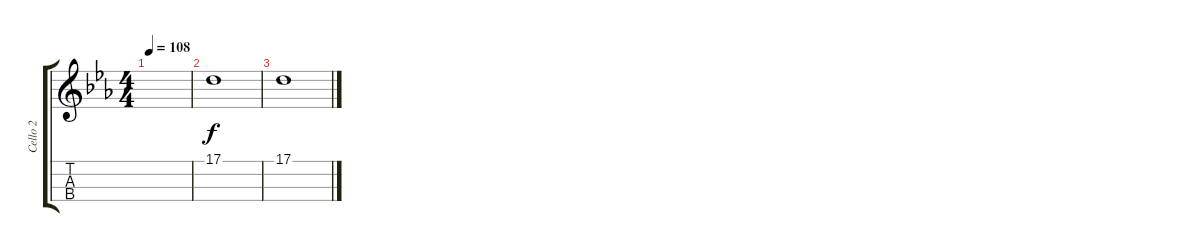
\track ("Cello 2" "Cello 2") {instrument cello}
\staff {score tabs}
\tuning (A3 D3 G2 C2) {hide}
\ts (4 4)
\tempo 108
\clef g2
\ks eb
|
17.1.1 |
17.1.1
